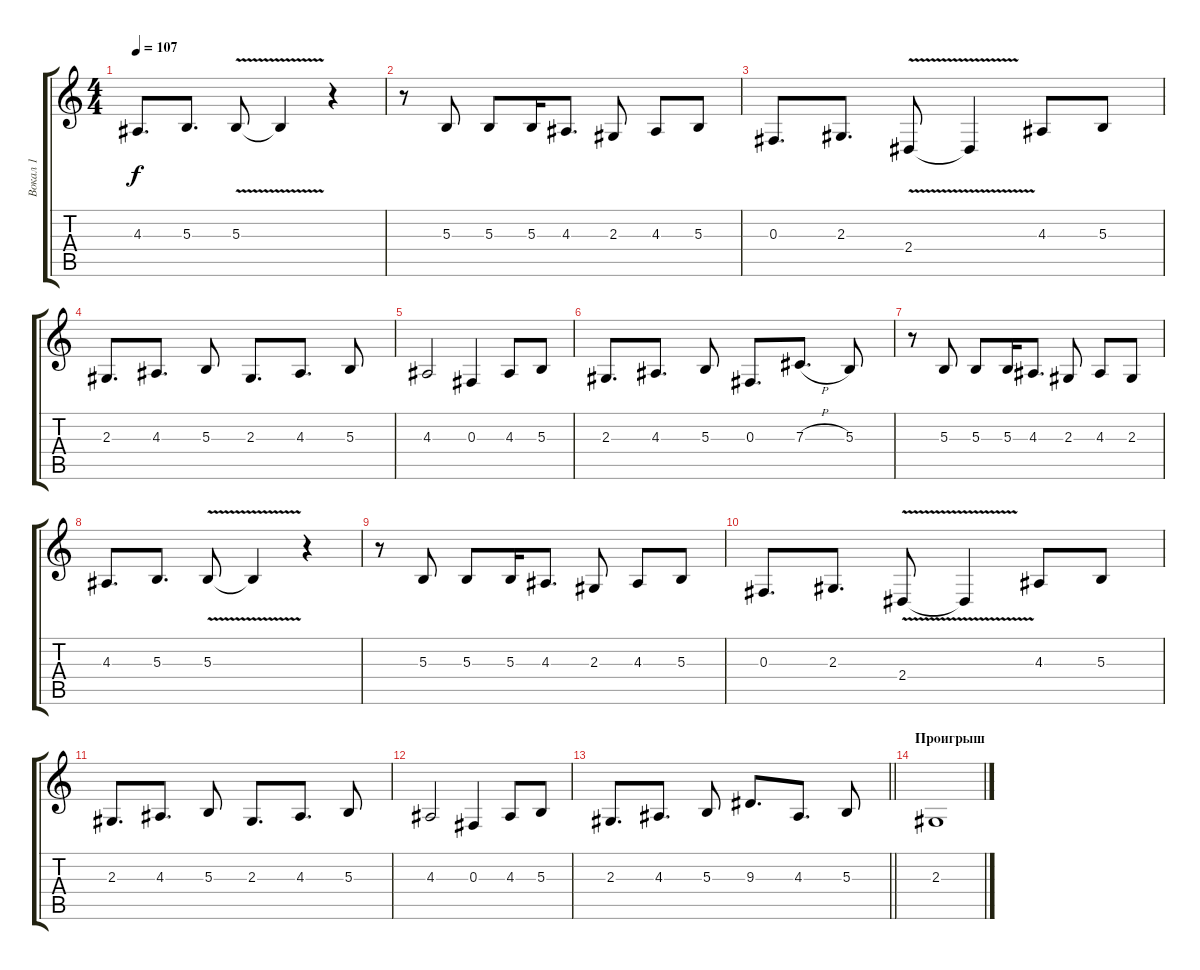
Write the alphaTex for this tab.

\track ("Вокал 1" "Вокал 1") {instrument bassoon}
\staff {score tabs}
\tuning (Eb4 Bb3 Gb3 Db3 Ab2 Eb2) {hide}
\ts (4 4)
\tempo 107
\clef g2
\ks c
4.3.8{d dy f} 5.3.8{d} 5.3{v}.8 5.3{t}.4 r.4 |
r.8 5.3.8 5.3.8 5.3.16 4.3.8{d} 2.3.8 4.3.8 5.3.8 |
0.3.8{d} 2.3.8{d} 2.4{v}.8 2.4{t}.4 4.3.8 5.3.8 |
2.3.8{d} 4.3.8{d} 5.3.8 2.3.8{d} 4.3.8{d} 5.3.8 |
4.3.2 0.3.4 4.3.8 5.3.8 |
2.3.8{d} 4.3.8{d} 5.3.8 0.3.8{d} 7.3{h}.8{d} 5.3.8 |
r.8 5.3.8 5.3.8 5.3.16 4.3.8{d} 2.3.8 4.3.8 2.3.8 |
4.3.8{d} 5.3.8{d} 5.3{v}.8 5.3{t}.4 r.4 |
r.8 5.3.8 5.3.8 5.3.16 4.3.8{d} 2.3.8 4.3.8 5.3.8 |
0.3.8{d} 2.3.8{d} 2.4{v}.8 2.4{t}.4 4.3.8 5.3.8 |
2.3.8{d} 4.3.8{d} 5.3.8 2.3.8{d} 4.3.8{d} 5.3.8 |
4.3.2 0.3.4 4.3.8 5.3.8 |
\barLineRight lightlight
2.3.8{d} 4.3.8{d} 5.3.8 9.3.8{d} 4.3.8{d} 5.3.8 |
\section ("" "Проигрыш")
2.3.1
